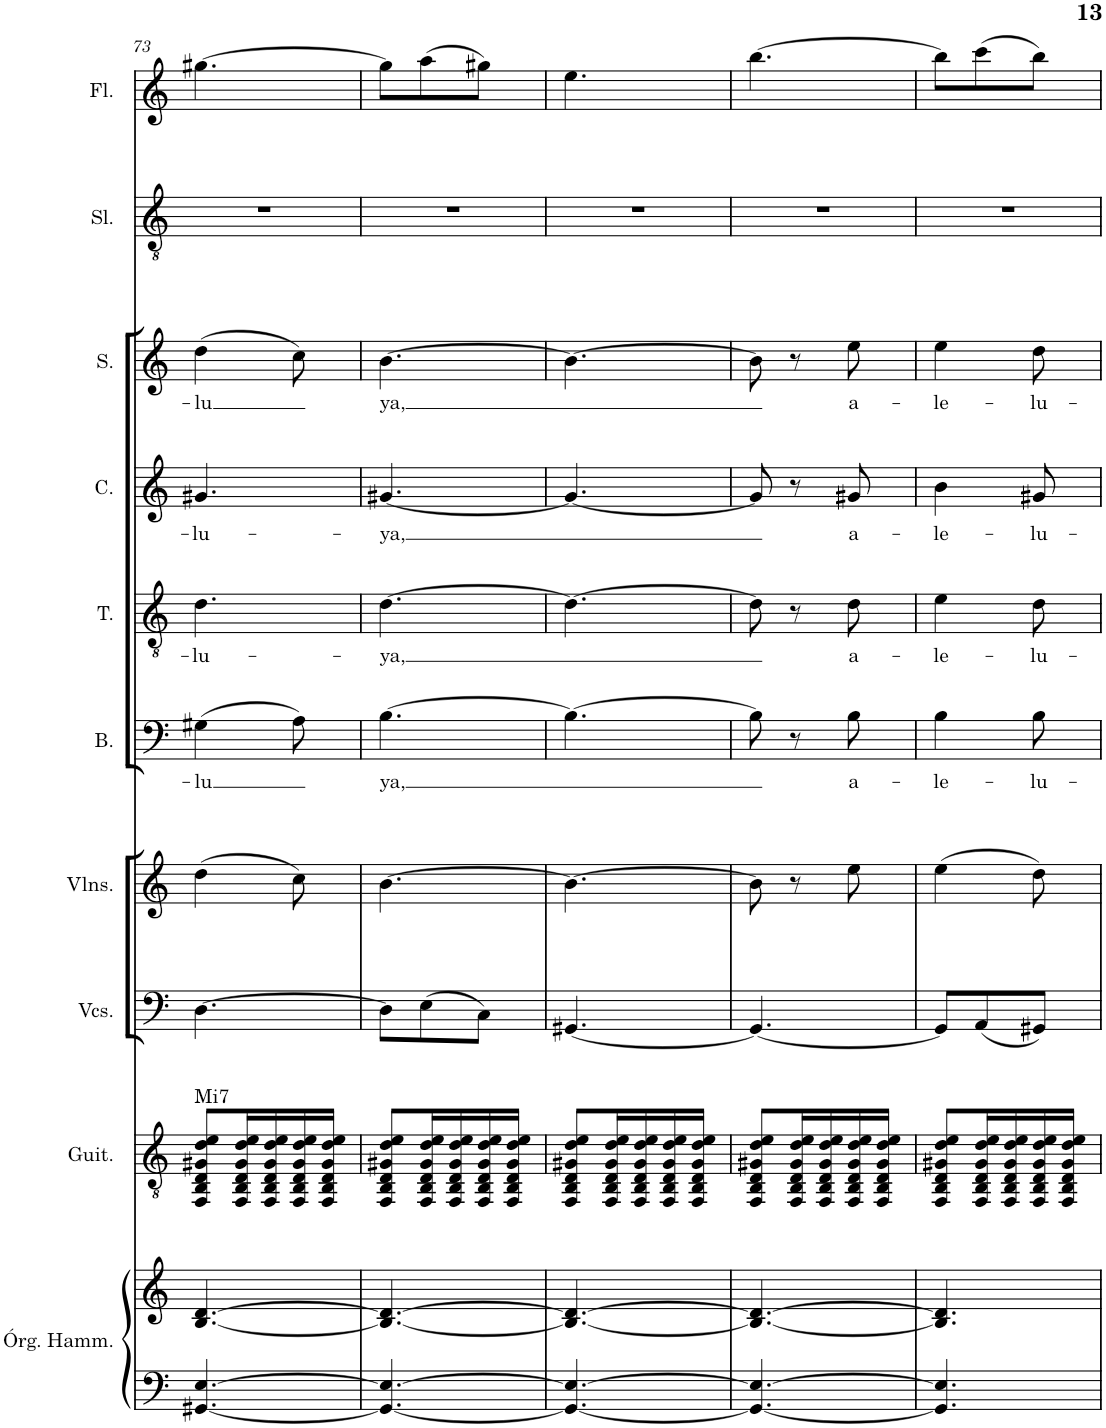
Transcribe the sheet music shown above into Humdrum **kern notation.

**kern	**kern	**kern	**harte	**kern	**kern	**kern	**text	**kern	**text	**kern	**text	**kern	**text	**kern	**kern
*part10	*part10	*part9	*part9	*part8	*part7	*part6	*part6	*part5	*part5	*part4	*part4	*part3	*part3	*part2	*part1
*staff11	*staff10	*staff9	*	*staff8	*staff7	*staff6	*staff6	*staff5	*staff5	*staff4	*staff4	*staff3	*staff3	*staff2	*staff1
*I"Órgano Hammond	*	*I"Guitarra	*	*I"Violonchelos	*I"Violines	*I"Bajo	*	*I"Tenor	*	*I"Contralto	*	*I"Soprano	*	*I"Solista	*I"Flauta
*I'Órg. Hamm.	*	*I'Guit.	*	*I'Vcs.	*I'Vlns.	*I'B.	*	*I'T.	*	*I'C.	*	*I'S.	*	*I'Sl.	*I'Fl.
!!LO:PB:g=z
*clefF4	*clefG2	*clefGv2	*	*clefF4	*clefG2	*clefF4	*	*clefGv2	*	*clefG2	*	*clefG2	*	*clefGv2	*clefG2
*k[]	*k[]	*k[]	*	*k[]	*k[]	*k[]	*	*k[]	*	*k[]	*	*k[]	*	*k[]	*k[]
*M3/8	*M3/8	*M3/8	*	*M3/8	*M3/8	*M3/8	*	*M3/8	*	*M3/8	*	*M3/8	*	*M3/8	*M3/8
=73	=73	=73	=73	=73	=73	=73	=73	=73	=73	=73	=73	=73	=73	=73	=73
!	!	!	!LO:H:kt=Mi7	!	!	!	!LO:LY:b	!	!LO:LY:b	!	!LO:LY:b	!	!LO:LY:b	!	!
[4.GG#X/ [4.E/	[4.B/ [4.d/	8FF/ 8BB/ 8D/ 8G#X/ 8d/ 8e/L	N	[4.D\	(4dd\	(4G#X\	-lu	4.d\	-lu-	4.g#X/	-lu-	(4dd\	-lu	4.r	[4.gg#X\
.	.	16FF/ 16BB/ 16D/ 16G#/ 16d/ 16e/L	.	.	.	.	.	.	.	.	.	.	.	.	.
.	.	16FF/ 16BB/ 16D/ 16G#/ 16d/ 16e/	.	.	.	.	.	.	.	.	.	.	.	.	.
.	.	16FF/ 16BB/ 16D/ 16G#/ 16d/ 16e/	.	.	8cc\)	8A\)	.	.	.	.	.	8cc\)	.	.	.
.	.	16FF/ 16BB/ 16D/ 16G#/ 16d/ 16e/JJ	.	.	.	.	.	.	.	.	.	.	.	.	.
=74	=74	=74	=74	=74	=74	=74	=74	=74	=74	=74	=74	=74	=74	=74	=74
!	!	!	!	!	!	!	!LO:LY:b	!	!LO:LY:b	!	!LO:LY:b	!	!LO:LY:b	!	!
4.GG#/_ 4.E/_	4.B/_ 4.d/_	8FF/ 8BB/ 8D/ 8G#X/ 8d/ 8e/L	.	8D\L]	[4.b\	[4.B\	ya,	[4.d\	-ya,	[4.g#X/	-ya,	[4.b\	ya,	4.r	8gg#\L]
.	.	16FF/ 16BB/ 16D/ 16G#/ 16d/ 16e/L	.	(8E\	.	.	.	.	.	.	.	.	.	.	(8aa\
.	.	16FF/ 16BB/ 16D/ 16G#/ 16d/ 16e/	.	.	.	.	.	.	.	.	.	.	.	.	.
.	.	16FF/ 16BB/ 16D/ 16G#/ 16d/ 16e/	.	8C\J)	.	.	.	.	.	.	.	.	.	.	8gg#X\J)
.	.	16FF/ 16BB/ 16D/ 16G#/ 16d/ 16e/JJ	.	.	.	.	.	.	.	.	.	.	.	.	.
=75	=75	=75	=75	=75	=75	=75	=75	=75	=75	=75	=75	=75	=75	=75	=75
4.GG#/_ 4.E/_	4.B/_ 4.d/_	8FF/ 8BB/ 8D/ 8G#X/ 8d/ 8e/L	.	[4.GG#X/	4.b\_	4.B\_	.	4.d\_	.	4.g#/_	.	4.b\_	.	4.r	4.ee\
.	.	16FF/ 16BB/ 16D/ 16G#/ 16d/ 16e/L	.	.	.	.	.	.	.	.	.	.	.	.	.
.	.	16FF/ 16BB/ 16D/ 16G#/ 16d/ 16e/	.	.	.	.	.	.	.	.	.	.	.	.	.
.	.	16FF/ 16BB/ 16D/ 16G#/ 16d/ 16e/	.	.	.	.	.	.	.	.	.	.	.	.	.
.	.	16FF/ 16BB/ 16D/ 16G#/ 16d/ 16e/JJ	.	.	.	.	.	.	.	.	.	.	.	.	.
=76	=76	=76	=76	=76	=76	=76	=76	=76	=76	=76	=76	=76	=76	=76	=76
4.GG#/_ 4.E/_	4.B/_ 4.d/_	8FF/ 8BB/ 8D/ 8G#X/ 8d/ 8e/L	.	4.GG#/_	8b\]	8B\]	.	8d\]	.	8g#/]	.	8b\]	.	4.r	[4.bb\
.	.	16FF/ 16BB/ 16D/ 16G#/ 16d/ 16e/L	.	.	8r	8r	.	8r	.	8r	.	8r	.	.	.
.	.	16FF/ 16BB/ 16D/ 16G#/ 16d/ 16e/	.	.	.	.	.	.	.	.	.	.	.	.	.
!	!	!	!	!	!	!	!LO:LY:b	!	!LO:LY:b	!	!LO:LY:b	!	!LO:LY:b	!	!
.	.	16FF/ 16BB/ 16D/ 16G#/ 16d/ 16e/	.	.	8ee\	8B\	a-	8d\	a-	8g#X/	a-	8ee\	a-	.	.
.	.	16FF/ 16BB/ 16D/ 16G#/ 16d/ 16e/JJ	.	.	.	.	.	.	.	.	.	.	.	.	.
=77	=77	=77	=77	=77	=77	=77	=77	=77	=77	=77	=77	=77	=77	=77	=77
!	!	!	!	!	!	!	!LO:LY:b	!	!LO:LY:b	!	!LO:LY:b	!	!LO:LY:b	!	!
4.GG#/] 4.E/]	4.B/] 4.d/]	8FF/ 8BB/ 8D/ 8G#X/ 8d/ 8e/L	.	8GG#/L]	(4ee\	4B\	-le-	4e\	-le-	4b\	-le-	4ee\	-le-	4.r	8bb\L]
.	.	16FF/ 16BB/ 16D/ 16G#/ 16d/ 16e/L	.	(8AA/	.	.	.	.	.	.	.	.	.	.	(8ccc\
.	.	16FF/ 16BB/ 16D/ 16G#/ 16d/ 16e/	.	.	.	.	.	.	.	.	.	.	.	.	.
!	!	!	!	!	!	!	!LO:LY:b	!	!LO:LY:b	!	!LO:LY:b	!	!LO:LY:b	!	!
.	.	16FF/ 16BB/ 16D/ 16G#/ 16d/ 16e/	.	8GG#X/J)	8dd\)	8B\	-lu-	8d\	-lu-	8g#X/	-lu-	8dd\	-lu-	.	8bb\J)
.	.	16FF/ 16BB/ 16D/ 16G#/ 16d/ 16e/JJ	.	.	.	.	.	.	.	.	.	.	.	.	.
=	=	=	=	=	=	=	=	=	=	=	=	=	=	=	=
*-	*-	*-	*-	*-	*-	*-	*-	*-	*-	*-	*-	*-	*-	*-	*-
